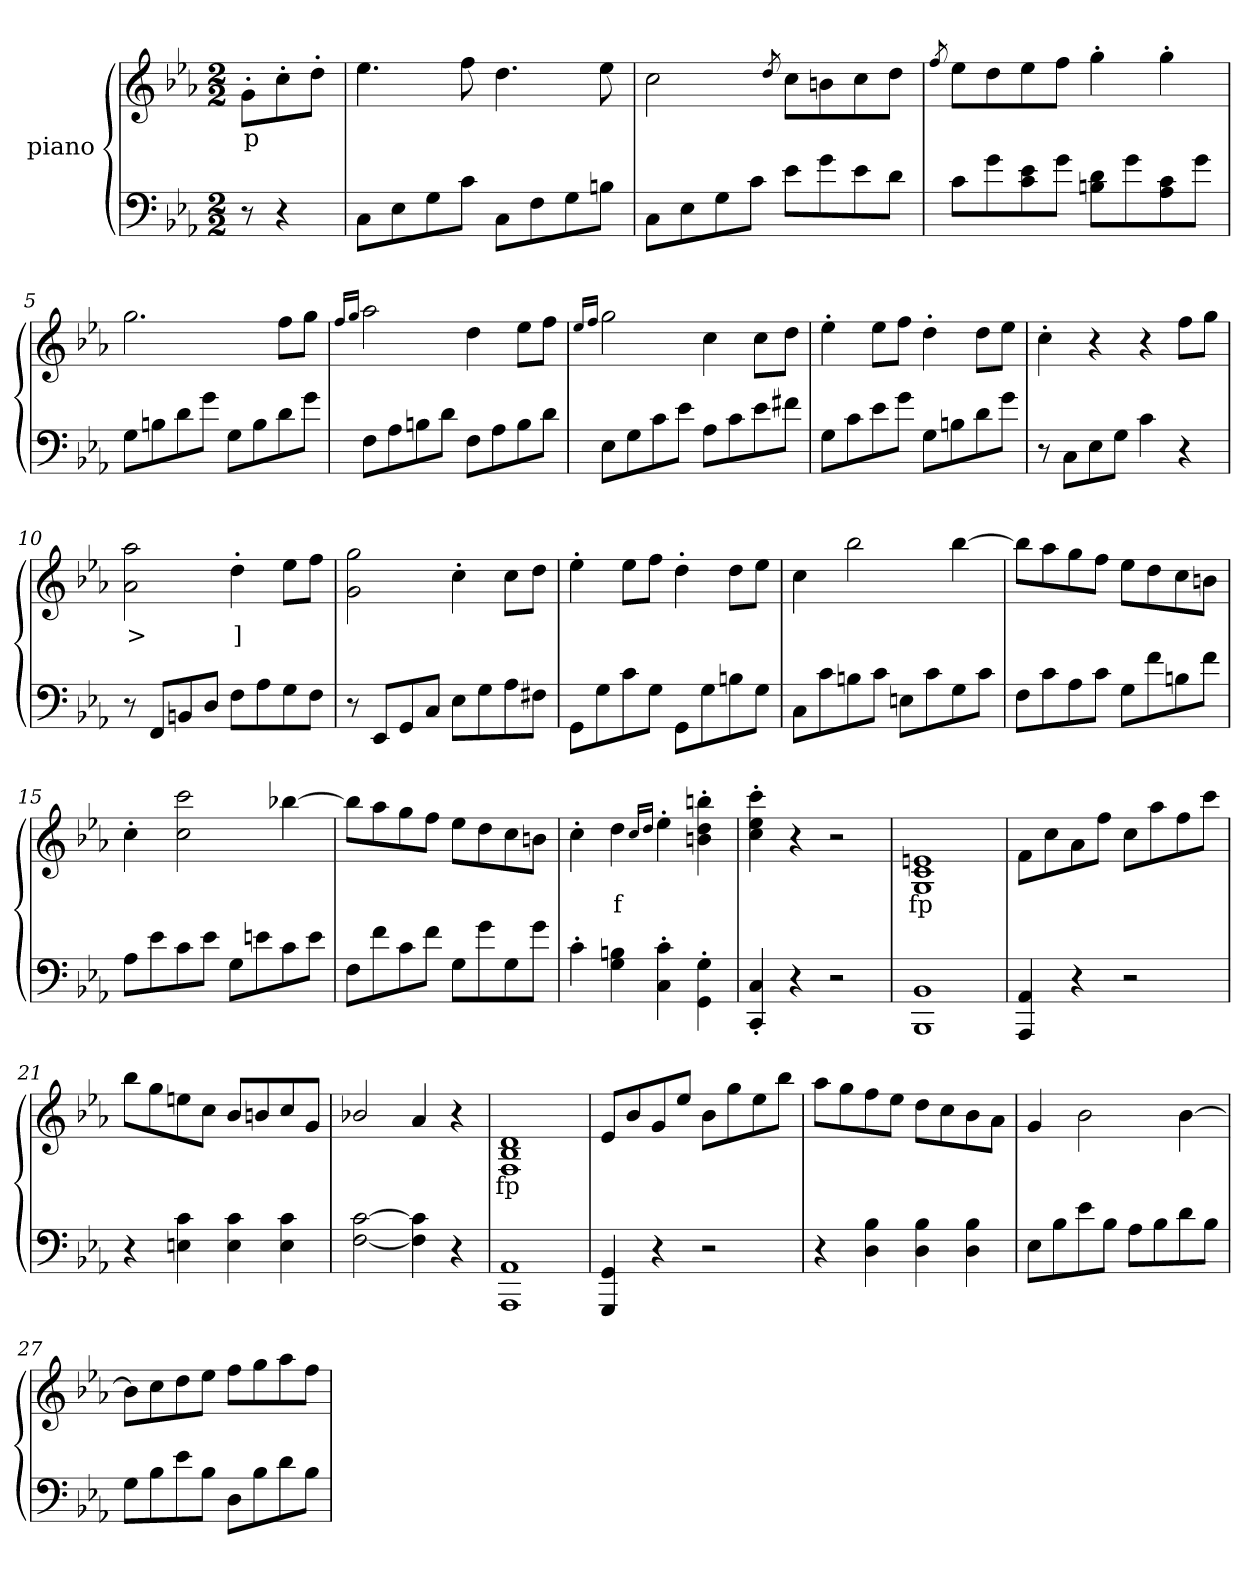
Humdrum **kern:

**kern	**kern	**text
*part2	*part1	*part1
*staff2	*staff1	*staff1
*	*I"piano	*
*clefF4	*clefG2	*
*k[b-e-a-]	*k[b-e-a-]	*
*c:	*c:	*
*M2/2	*M2/2	*
=1	=1	=1
8r	8g'>L	p
4r	8cc'>	.
.	8dd'>J	.
=2	=2	=2
8CL	4.ee-	.
8E-	.	.
8G	.	.
8cJ	8ff	.
8CL	4.dd	.
8F	.	.
8G	.	.
8BnJ	8ee-	.
=3	=3	=3
8CL	2cc	.
8E-	.	.
8G	.	.
8cJ	.	.
.	8qdd	.
8e-L	8ccL	.
8g	8bn	.
8e-	8cc	.
8dJ	8ddJ	.
=4	=4	=4
.	8qff	.
8cL	8ee-L	.
8g	8dd	.
8c 8e-	8ee-	.
8gJ	8ffJ	.
8Bn 8dL	4gg'>	.
8g	.	.
8A- 8c	4gg'>	.
8gJ	.	.
=5	=5	=5
8GL	2.gg	.
8Bn	.	.
8d	.	.
8gJ	.	.
8GL	.	.
8B	.	.
8d	8ffL	.
8gJ	8ggJ	.
=6	=6	=6
.	16qffLL	.
.	16qggJJ	.
8FL	2aa-	.
8A-	.	.
8Bn	.	.
8dJ	.	.
8FL	4dd	.
8A-	.	.
8B	8ee-L	.
8dJ	8ffJ	.
=7	=7	=7
.	16qee-LL	.
.	16qffJJ	.
8E-L	2gg	.
8G	.	.
8c	.	.
8e-J	.	.
8A-L	4cc	.
8c	.	.
8e-	8ccL	.
8f#XJ	8ddJ	.
=8	=8	=8
8GL	4ee-'>	.
8c	.	.
8e-	8ee-L	.
8gJ	8ffJ	.
8GL	4dd'>	.
8Bn	.	.
8d	8ddL	.
8gJ	8ee-J	.
=9	=9	=9
8r	4cc'>	.
8CL	.	.
8E-	4r	.
8GJ	.	.
4c	4r	.
4r	8ffL	.
.	8ggJ	.
=10	=10	=10
8r	2a- 2aa-	>
8FFL	.	.
8BBn	.	.
8DJ	.	.
8FL	4dd'>	]
8A-	.	.
8G	8ee-L	.
8FJ	8ffJ	.
=11	=11	=11
8r	2g 2gg	.
8EE-L	.	.
8GG	.	.
8CJ	.	.
8E-L	4cc'>	.
8G	.	.
8A-	8ccL	.
8F#XJ	8ddJ	.
=12	=12	=12
8GGL	4ee-'>	.
8G	.	.
8c	8ee-L	.
8GJ	8ffJ	.
8GGL	4dd'>	.
8G	.	.
8Bn	8ddL	.
8GJ	8ee-J	.
=13	=13	=13
8CL	4cc	.
8c	.	.
8Bn	2bb-	.
8cJ	.	.
8EnL	.	.
8c	.	.
8G	[4bb-	.
8cJ	.	.
=14	=14	=14
8FL	8bb-L]	.
8c	8aa-	.
8A-	8gg	.
8cJ	8ffJ	.
8GL	8ee-L	.
8f	8dd	.
8Bn	8cc	.
8fJ	8bnJ	.
=15	=15	=15
8A-L	4cc'>	.
8e-	.	.
8c	2cc 2ccc	.
8e-J	.	.
8GL	.	.
8en	.	.
8c	[4bb-X	.
8eJ	.	.
=16	=16	=16
8FL	8bb-L]	.
8f	8aa-	.
8c	8gg	.
8fJ	8ffJ	.
8GL	8ee-L	.
8g	8dd	.
8G	8cc	.
8gJ	8bnJ	.
=17	=17	=17
4c'>	4cc'>	.
4G 4Bn	4dd	f
.	16qccLL	.
.	16qddJJ	.
4C'> 4c'>	4ee-'>	.
4GG\'> 4G\'>	4bn'> 4dd'> 4bbn'>	.
=18	=18	=18
4CC'> 4C'>	4cc'> 4ee-'> 4ccc'>	.
4r	4r	.
2r	2r	.
=19	=19	=19
1BBB- 1BB-	1G 1c 1en	fp
=20	=20	=20
4AAA- 4AA-	8fL	.
.	8cc	.
4r	8a-	.
.	8ffJ	.
2r	8ccL	.
.	8aa-	.
.	8ff	.
.	8cccJ	.
=21	=21	=21
4r	8bb-L	.
.	8gg	.
4En 4c	8een	.
.	8ccJ	.
4E 4c	8b-L	.
.	8bn	.
4E 4c	8cc	.
.	8gJ	.
=22	=22	=22
[2F [2c	2b-X/	.
4F] 4c]	4a-	.
4r	4r	.
=23	=23	=23
1AAA- 1AA-	1F 1B- 1d	fp
=24	=24	=24
4GGG 4GG	8e-L	.
.	8b-	.
4r	8g	.
.	8ee-J	.
2r	8b-L	.
.	8gg	.
.	8ee-	.
.	8bb-J	.
=25	=25	=25
4r	8aa-L	.
.	8gg	.
4D 4B-	8ff	.
.	8ee-J	.
4D 4B-	8ddL	.
.	8cc	.
4D 4B-	8b-	.
.	8a-J	.
=26	=26	=26
8E-L	4g	.
8B-	.	.
8e-	2b-	.
8B-J	.	.
8A-L	.	.
8B-	.	.
8d	[4b-	.
8B-J	.	.
=27	=27	=27
8GL	8b-L]	.
8B-	8cc	.
8e-	8dd	.
8B-J	8ee-J	.
8DL	8ffL	.
8B-	8gg	.
8d	8aa-	.
8B-J	8ffJ	.
=	=	=
*-	*-	*-
